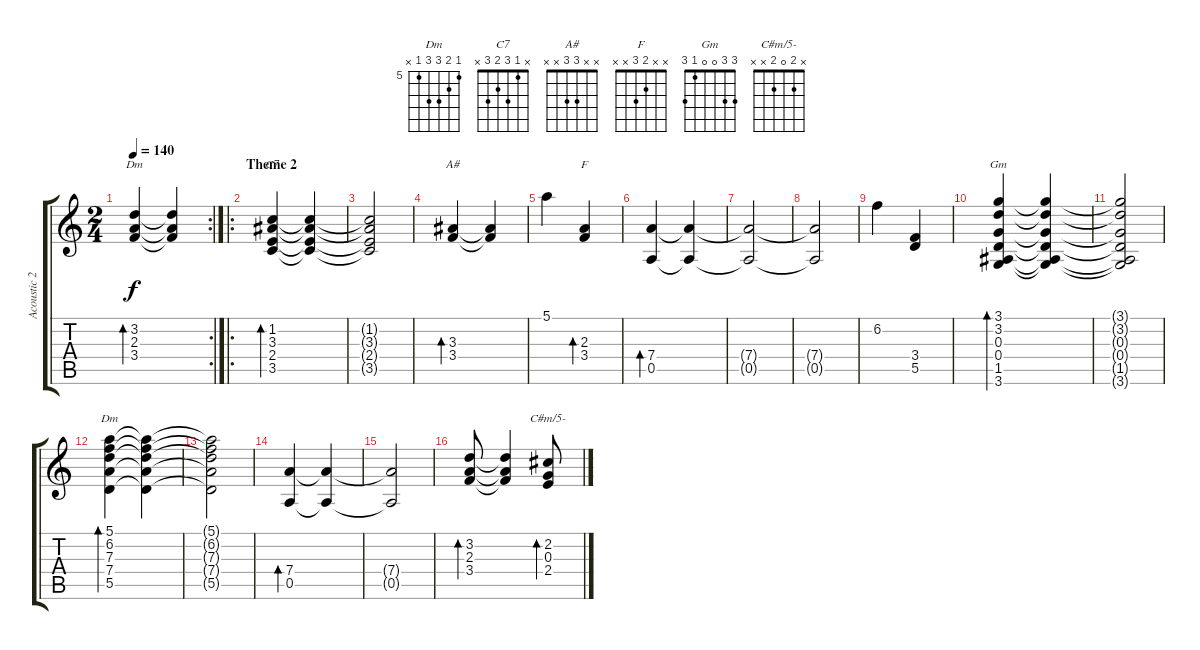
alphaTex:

\track ("Acoustic 2" "Acoustic 2") {instrument acousticguitarnylon}
\staff {score tabs}
\tuning (E4 B3 G3 D3 A2 E2) {hide}
\chord ("Dm" x 3 2 3 x x)
\chord ("C7" x 1 3 2 3 x)
\chord ("A#" x x 3 3 x x)
\chord ("F" x x 2 3 x x)
\chord ("Gm" 3 3 0 0 1 3)
\chord ("Dm" 5 6 7 7 5 x) {firstfret 5}
\chord ("C#m/5-" x 2 0 2 x x)
\rc 2
\ts (2 4)
\tempo 140
\clef g2
\ks c
(3.2 2.3 3.4).4{bd 480 ch "Dm" dy f} (3.2{t} 2.3{t} 3.4{t}).4 |
\ro
\section ("" "Theme 2")
(1.2 3.3 2.4 3.5).4{bd 480 ch "C7"} (1.2{t} 3.3{t} 2.4{t} 3.5{t}).4 |
(1.2{t} 3.3{t} 2.4{t} 3.5{t}).2 |
(3.3 3.4).4{bd 480 ch "A#"} (3.3{t} 3.4{t}).4 |
5.1.4 (2.3 3.4).4{bd 480 ch "F"} |
(7.4 0.5).4{bd 480} (7.4{t} 0.5{t}).4 |
(7.4{t} 0.5{t}).2 |
(7.4{t} 0.5{t}).2 |
6.2.4 (3.4 5.5).4 |
(3.1 3.2 0.3 0.4 1.5 3.6).4{bd 480 ch "Gm"} (3.1{t} 3.2{t} 0.3{t} 0.4{t} 1.5{t} 3.6{t}).4 |
(3.1{t} 3.2{t} 0.3{t} 0.4{t} 1.5{t} 3.6{t}).2 |
(5.1 6.2 7.3 7.4 5.5).4{bd 480 ch "Dm"} (5.1{t} 6.2{t} 7.3{t} 7.4{t} 5.5{t}).4 |
(5.1{t} 6.2{t} 7.3{t} 7.4{t} 5.5{t}).2 |
(7.4 0.5).4{bd 480} (7.4{t} 0.5{t}).4 |
(7.4{t} 0.5{t}).2 |
(3.2 2.3 3.4).8{bd 480} (3.2{t} 2.3{t} 3.4{t}).4 (2.2 0.3 2.4).8{bd 480 ch "C#m/5-"}
